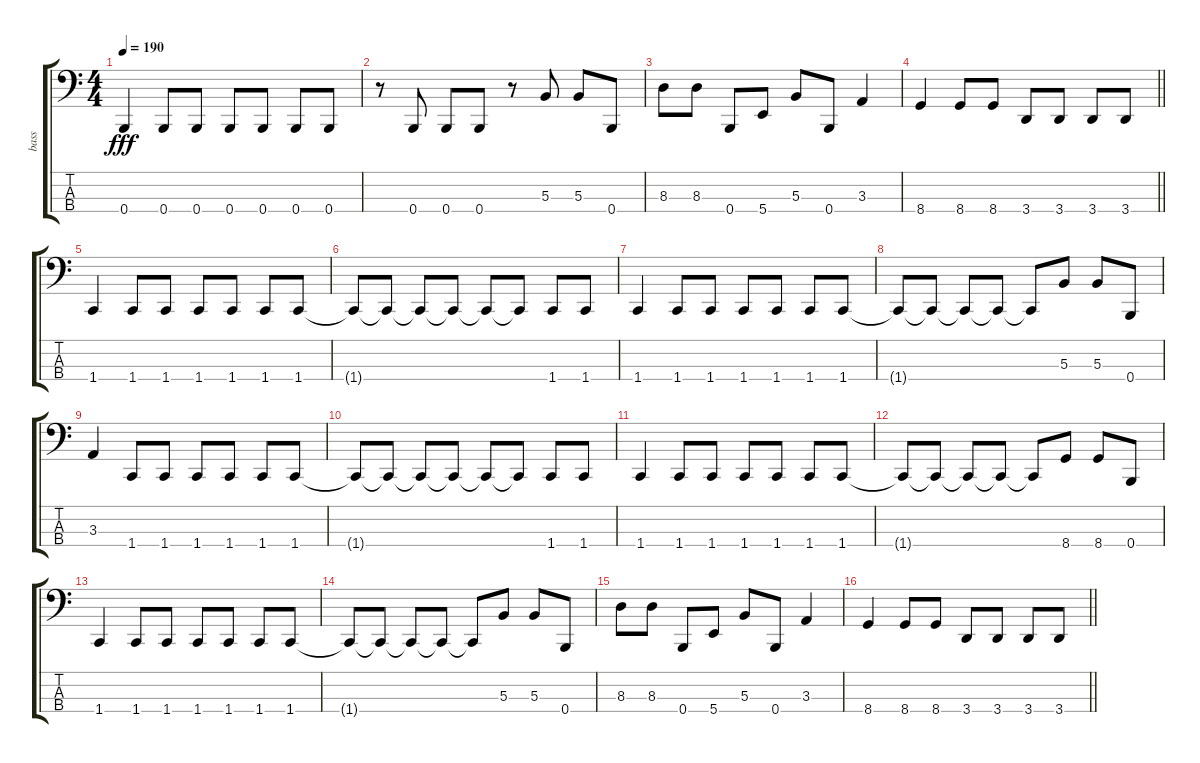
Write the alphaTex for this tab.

\track ("bass" "bass") {instrument electricbasspick}
\staff {score tabs}
\tuning (E2 B1 Gb1 B0) {hide}
\ts (4 4)
\tempo 190
\clef f4
\ks c
0.4.4{dy fff} 0.4.8 0.4.8 0.4.8 0.4.8 0.4.8 0.4.8 |
r.8 0.4.8 0.4.8 0.4.8 r.8 5.3.8 5.3.8 0.4.8 |
8.3.8 8.3.8 0.4.8 5.4.8 5.3.8 0.4.8 3.3.4 |
\barLineRight lightlight
8.4.4 8.4.8 8.4.8 3.4.8 3.4.8 3.4.8 3.4.8 |
\section ("" "")
1.4.4 1.4.8 1.4.8 1.4.8 1.4.8 1.4.8 1.4.8 |
1.4{t}.8 1.4{t}.8 1.4{t}.8 1.4{t}.8 1.4{t}.8 1.4{t}.8 1.4.8 1.4.8 |
1.4.4 1.4.8 1.4.8 1.4.8 1.4.8 1.4.8 1.4.8 |
1.4{t}.8 1.4{t}.8 1.4{t}.8 1.4{t}.8 1.4{t}.8 5.3.8 5.3.8 0.4.8 |
3.3.4 1.4.8 1.4.8 1.4.8 1.4.8 1.4.8 1.4.8 |
1.4{t}.8 1.4{t}.8 1.4{t}.8 1.4{t}.8 1.4{t}.8 1.4{t}.8 1.4.8 1.4.8 |
1.4.4 1.4.8 1.4.8 1.4.8 1.4.8 1.4.8 1.4.8 |
1.4{t}.8 1.4{t}.8 1.4{t}.8 1.4{t}.8 1.4{t}.8 8.4.8 8.4.8 0.4.8 |
1.4.4 1.4.8 1.4.8 1.4.8 1.4.8 1.4.8 1.4.8 |
1.4{t}.8 1.4{t}.8 1.4{t}.8 1.4{t}.8 1.4{t}.8 5.3.8 5.3.8 0.4.8 |
8.3.8 8.3.8 0.4.8 5.4.8 5.3.8 0.4.8 3.3.4 |
\barLineRight lightlight
8.4.4 8.4.8 8.4.8 3.4.8 3.4.8 3.4.8 3.4.8
